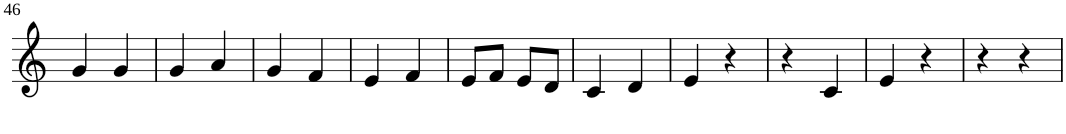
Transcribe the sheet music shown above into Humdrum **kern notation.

**kern
*part1
*staff1
*I"Violin
!!LO:PB:g=z
*clefG2
*k[]
*M2/4
=46
4g/
4g/
=47
4g/
4a/
=48
4g/
4f/
=49
4e/
4f/
=50
8e/L
8f/J
8e/L
8d/J
=51
4c/
4d/
=52
4e/
4r
=53
4r
4c/
=54
4e/
4r
=55
4r
4r
=
*-
